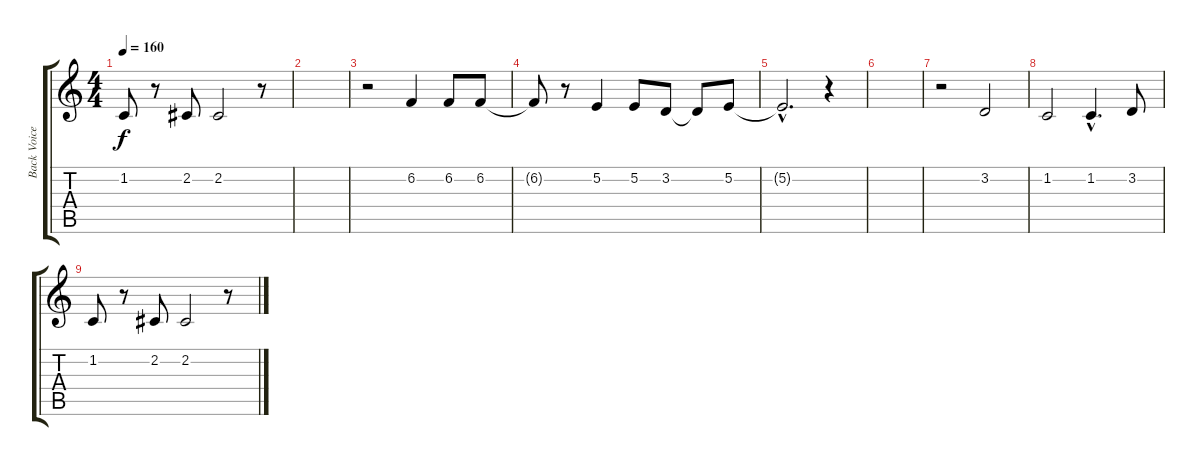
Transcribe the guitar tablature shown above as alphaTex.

\track ("Back Voices" "Back Voice") {instrument panflute}
\staff {score tabs}
\tuning (E4 B3 G3 D3 A2 E2) {hide}
\ts (4 4)
\tempo 160
\clef g2
\ks c
1.2.8{dy f} r.8 2.2.8 2.2.2 r.8 |
|
r.2 6.2.4 6.2.8 6.2.8 |
6.2{t}.8 r.8 5.2.4 5.2.8 3.2.8 3.2{t}.8 5.2.8 |
5.2{hac t}.2{d} r.4 |
|
r.2 3.2.2 |
1.2.2 1.2{hac}.4{d} 3.2.8 |
1.2.8 r.8 2.2.8 2.2.2 r.8
